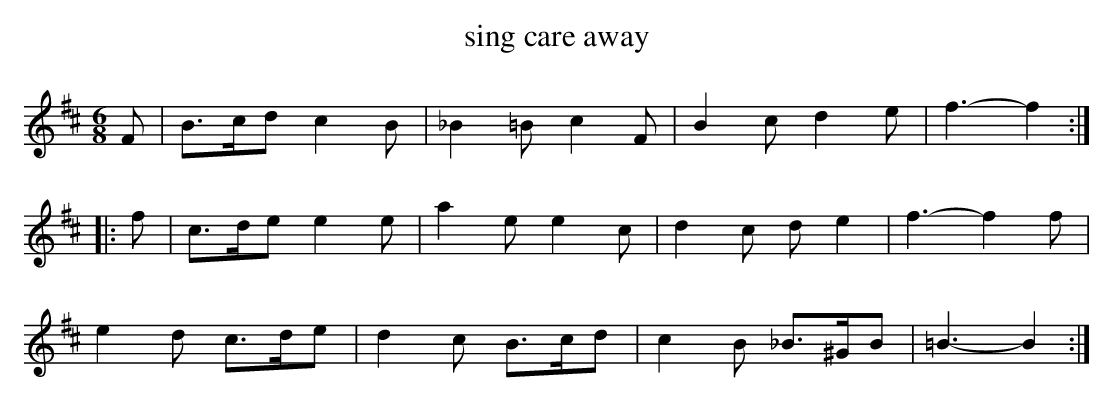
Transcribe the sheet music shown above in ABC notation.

X:1
T:sing care away
L:1/8
M:6/8
K:D major
F|B3/2c/2d c2B|_B2=B c2F|B2c d2e|f3-f2:|
|:f|c3/2d/2e e2e|a2e e2c|d2c d e2|f3-f2f|
e2d c3/2d/2e|d2c B3/2c/2d|c2B _B3/2^G/2B|=B3-B2:|
